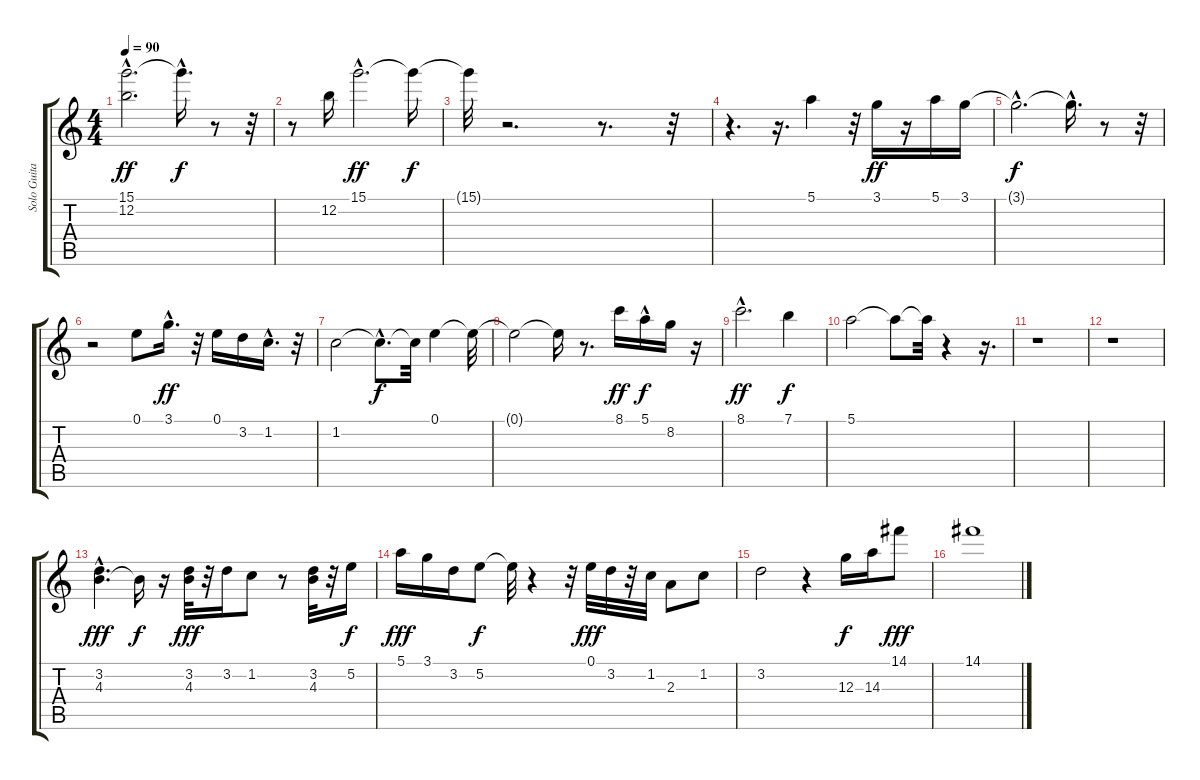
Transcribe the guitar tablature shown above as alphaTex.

\track ("Solo Guitar" "Solo Guita") {instrument overdrivenguitar}
\staff {score tabs}
\tuning (E4 B3 G3 D3 A2 E2) {hide}
\ts (4 4)
\tempo 90
\clef g2
\ks c
(15.1{hac} 12.2{hac}).2{d dy ff} 15.1{hac t}.16{d dy f} r.8 r.32 |
r.8 12.2.16 15.1{hac}.2{d dy ff} 15.1{t}.16{dy f} |
15.1{t}.32 r.2{d} r.8{d} r.32 |
r.4{d} r.16{d} 5.1.4 r.32 3.1.16{dy ff} r.16 5.1.16 3.1.16 |
3.1{hac t}.2{d dy f} 3.1{hac t}.16{d} r.8 r.32 |
r.2 0.1.8 3.1{hac}.16{d dy ff} r.32 0.1.16 3.2.16 1.2{hac}.16{d} r.32 |
1.2.2 1.2{hac t}.8{d dy f} 1.2{t}.32 0.1.4 0.1{t}.32 |
0.1{t}.2 0.1{t}.16 r.8{d} 8.1.16{dy ff} 5.1{hac}.16{dy f} 8.2.16 r.16 |
8.1{hac}.2{d dy ff} 7.1.4{dy f} |
5.1.2 5.1{t}.8 5.1{t}.32 r.4 r.16{d} |
r.1 |
r.1 |
(3.2 4.3{hac}).4{d dy fff} 4.3{t}.16{dy f} r.16 (3.2 4.3).32{dy fff} r.32 3.2.16 1.2.8 r.8 (3.2 4.3).32 r.32 5.2.16{dy f} |
5.1.16{dy fff} 3.1.16 3.2.16 5.2.8{dy f} 5.2{t}.32 r.4 r.32 0.1.32{dy fff} 3.2.32 r.32 1.2.32 2.3.8 1.2.8 |
3.2.2 r.4 12.3.16{dy f} 14.3.16 14.1.8{dy fff} |
14.1.1
